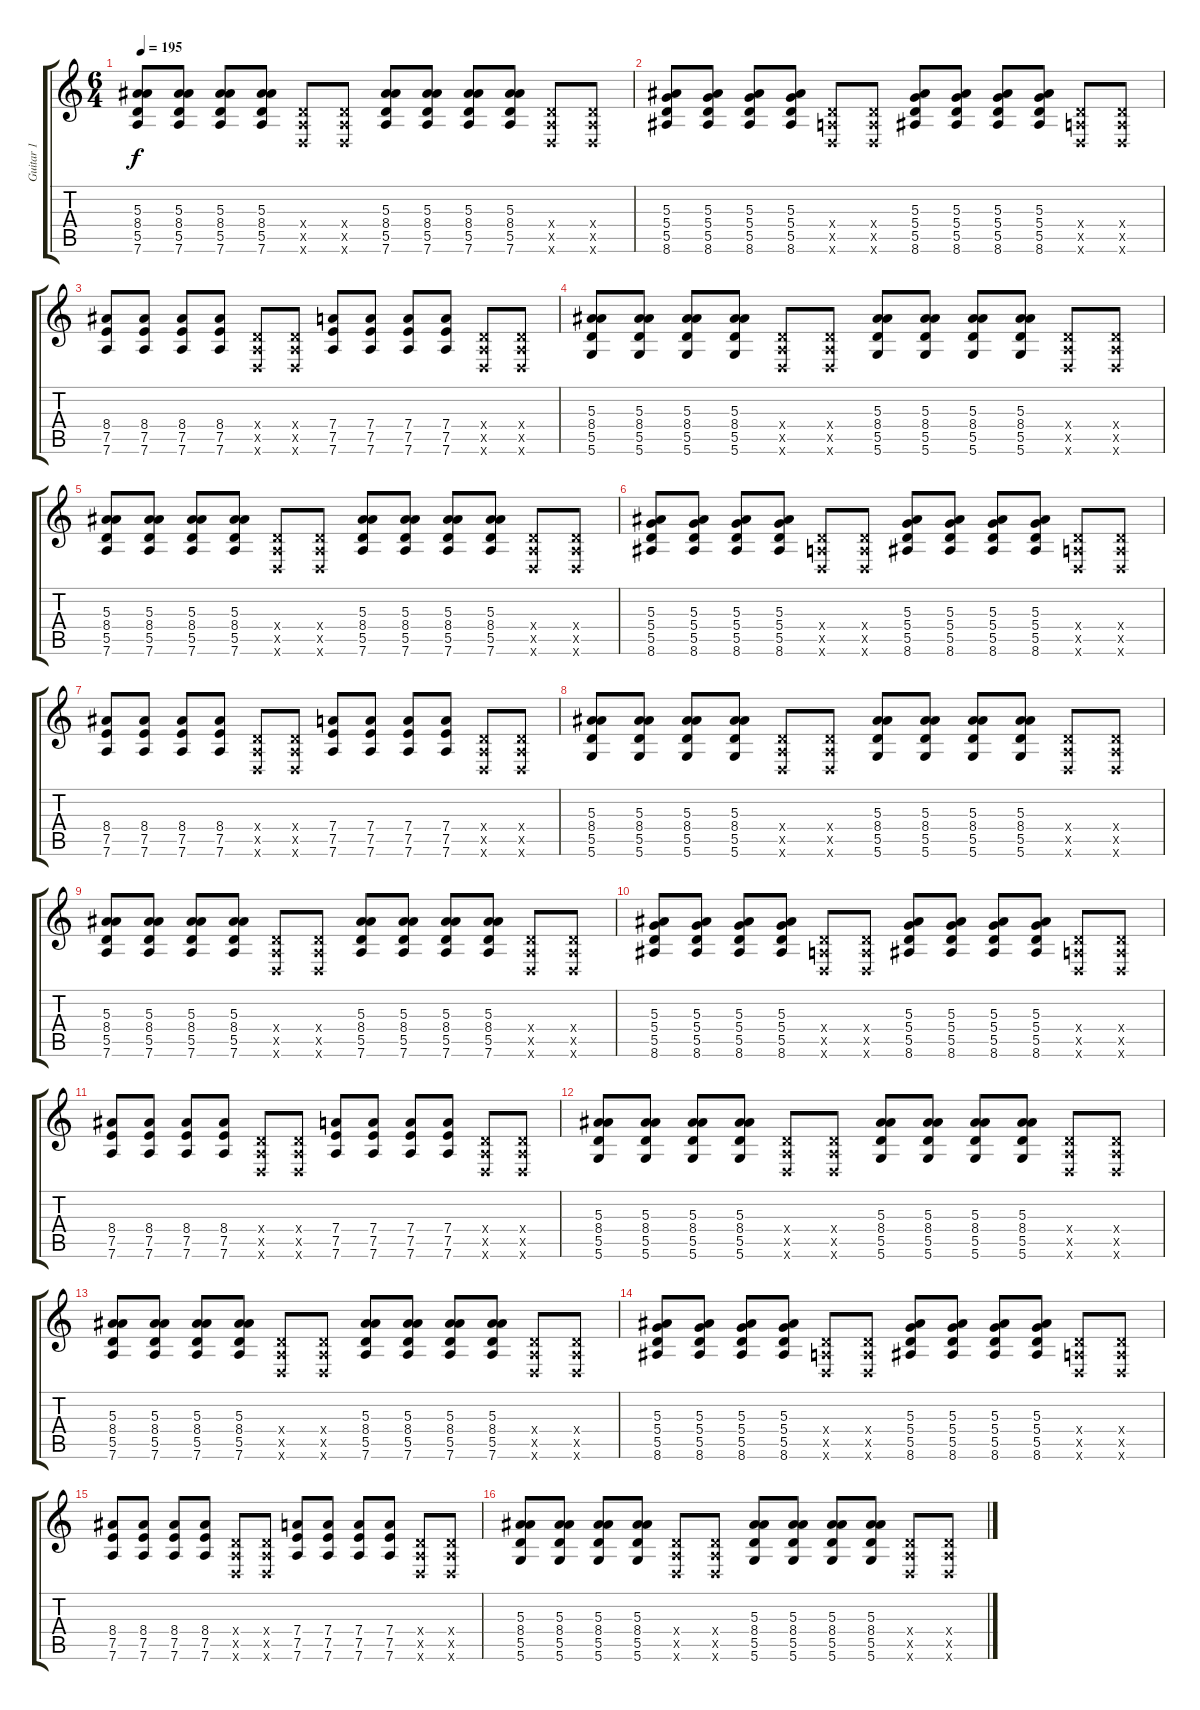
\track ("Guitar 1" "Guitar 1") {instrument distortionguitar}
\staff {score tabs}
\tuning (D4 A3 F3 D3 A2 D2) {hide}
\ts (6 4)
\tempo 195
\clef g2
\ks c
(5.3 8.4 5.5 7.6).8{dy f} (5.3 8.4 5.5 7.6).8 (5.3 8.4 5.5 7.6).8 (5.3 8.4 5.5 7.6).8 (0.4{x} 0.5{x} 0.6{x}).8 (0.4{x} 0.5{x} 0.6{x}).8 (5.3 8.4 5.5 7.6).8 (5.3 8.4 5.5 7.6).8 (5.3 8.4 5.5 7.6).8 (5.3 8.4 5.5 7.6).8 (0.4{x} 0.5{x} 0.6{x}).8 (0.4{x} 0.5{x} 0.6{x}).8 |
(5.3 5.4 5.5 8.6).8 (5.3 5.4 5.5 8.6).8 (5.3 5.4 5.5 8.6).8 (5.3 5.4 5.5 8.6).8 (0.4{x} 0.5{x} 0.6{x}).8 (0.4{x} 0.5{x} 0.6{x}).8 (5.3 5.4 5.5 8.6).8 (5.3 5.4 5.5 8.6).8 (5.3 5.4 5.5 8.6).8 (5.3 5.4 5.5 8.6).8 (0.4{x} 0.5{x} 0.6{x}).8 (0.4{x} 0.5{x} 0.6{x}).8 |
(8.4 7.5 7.6).8 (8.4 7.5 7.6).8 (8.4 7.5 7.6).8 (8.4 7.5 7.6).8 (0.4{x} 0.5{x} 0.6{x}).8 (0.4{x} 0.5{x} 0.6{x}).8 (7.4 7.5 7.6).8 (7.4 7.5 7.6).8 (7.4 7.5 7.6).8 (7.4 7.5 7.6).8 (0.4{x} 0.5{x} 0.6{x}).8 (0.4{x} 0.5{x} 0.6{x}).8 |
(5.3 8.4 5.5 5.6).8{volume 13 balance 2} (5.3 8.4 5.5 5.6).8 (5.3 8.4 5.5 5.6).8 (5.3 8.4 5.5 5.6).8 (0.4{x} 0.5{x} 0.6{x}).8 (0.4{x} 0.5{x} 0.6{x}).8 (5.3 8.4 5.5 5.6).8 (5.3 8.4 5.5 5.6).8 (5.3 8.4 5.5 5.6).8 (5.3 8.4 5.5 5.6).8 (0.4{x} 0.5{x} 0.6{x}).8 (0.4{x} 0.5{x} 0.6{x}).8 |
(5.3 8.4 5.5 7.6).8 (5.3 8.4 5.5 7.6).8 (5.3 8.4 5.5 7.6).8 (5.3 8.4 5.5 7.6).8 (0.4{x} 0.5{x} 0.6{x}).8 (0.4{x} 0.5{x} 0.6{x}).8 (5.3 8.4 5.5 7.6).8 (5.3 8.4 5.5 7.6).8 (5.3 8.4 5.5 7.6).8 (5.3 8.4 5.5 7.6).8 (0.4{x} 0.5{x} 0.6{x}).8 (0.4{x} 0.5{x} 0.6{x}).8 |
(5.3 5.4 5.5 8.6).8 (5.3 5.4 5.5 8.6).8 (5.3 5.4 5.5 8.6).8 (5.3 5.4 5.5 8.6).8 (0.4{x} 0.5{x} 0.6{x}).8 (0.4{x} 0.5{x} 0.6{x}).8 (5.3 5.4 5.5 8.6).8 (5.3 5.4 5.5 8.6).8 (5.3 5.4 5.5 8.6).8 (5.3 5.4 5.5 8.6).8 (0.4{x} 0.5{x} 0.6{x}).8 (0.4{x} 0.5{x} 0.6{x}).8 |
(8.4 7.5 7.6).8 (8.4 7.5 7.6).8 (8.4 7.5 7.6).8 (8.4 7.5 7.6).8 (0.4{x} 0.5{x} 0.6{x}).8 (0.4{x} 0.5{x} 0.6{x}).8 (7.4 7.5 7.6).8 (7.4 7.5 7.6).8 (7.4 7.5 7.6).8 (7.4 7.5 7.6).8 (0.4{x} 0.5{x} 0.6{x}).8 (0.4{x} 0.5{x} 0.6{x}).8 |
(5.3 8.4 5.5 5.6).8{volume 13 balance 2} (5.3 8.4 5.5 5.6).8 (5.3 8.4 5.5 5.6).8 (5.3 8.4 5.5 5.6).8 (0.4{x} 0.5{x} 0.6{x}).8 (0.4{x} 0.5{x} 0.6{x}).8 (5.3 8.4 5.5 5.6).8 (5.3 8.4 5.5 5.6).8 (5.3 8.4 5.5 5.6).8 (5.3 8.4 5.5 5.6).8 (0.4{x} 0.5{x} 0.6{x}).8 (0.4{x} 0.5{x} 0.6{x}).8 |
(5.3 8.4 5.5 7.6).8 (5.3 8.4 5.5 7.6).8 (5.3 8.4 5.5 7.6).8 (5.3 8.4 5.5 7.6).8 (0.4{x} 0.5{x} 0.6{x}).8 (0.4{x} 0.5{x} 0.6{x}).8 (5.3 8.4 5.5 7.6).8 (5.3 8.4 5.5 7.6).8 (5.3 8.4 5.5 7.6).8 (5.3 8.4 5.5 7.6).8 (0.4{x} 0.5{x} 0.6{x}).8 (0.4{x} 0.5{x} 0.6{x}).8 |
(5.3 5.4 5.5 8.6).8 (5.3 5.4 5.5 8.6).8 (5.3 5.4 5.5 8.6).8 (5.3 5.4 5.5 8.6).8 (0.4{x} 0.5{x} 0.6{x}).8 (0.4{x} 0.5{x} 0.6{x}).8 (5.3 5.4 5.5 8.6).8 (5.3 5.4 5.5 8.6).8 (5.3 5.4 5.5 8.6).8 (5.3 5.4 5.5 8.6).8 (0.4{x} 0.5{x} 0.6{x}).8 (0.4{x} 0.5{x} 0.6{x}).8 |
(8.4 7.5 7.6).8 (8.4 7.5 7.6).8 (8.4 7.5 7.6).8 (8.4 7.5 7.6).8 (0.4{x} 0.5{x} 0.6{x}).8 (0.4{x} 0.5{x} 0.6{x}).8 (7.4 7.5 7.6).8 (7.4 7.5 7.6).8 (7.4 7.5 7.6).8 (7.4 7.5 7.6).8 (0.4{x} 0.5{x} 0.6{x}).8 (0.4{x} 0.5{x} 0.6{x}).8 |
(5.3 8.4 5.5 5.6).8{volume 13 balance 2} (5.3 8.4 5.5 5.6).8 (5.3 8.4 5.5 5.6).8 (5.3 8.4 5.5 5.6).8 (0.4{x} 0.5{x} 0.6{x}).8 (0.4{x} 0.5{x} 0.6{x}).8 (5.3 8.4 5.5 5.6).8 (5.3 8.4 5.5 5.6).8 (5.3 8.4 5.5 5.6).8 (5.3 8.4 5.5 5.6).8 (0.4{x} 0.5{x} 0.6{x}).8 (0.4{x} 0.5{x} 0.6{x}).8 |
(5.3 8.4 5.5 7.6).8 (5.3 8.4 5.5 7.6).8 (5.3 8.4 5.5 7.6).8 (5.3 8.4 5.5 7.6).8 (0.4{x} 0.5{x} 0.6{x}).8 (0.4{x} 0.5{x} 0.6{x}).8 (5.3 8.4 5.5 7.6).8 (5.3 8.4 5.5 7.6).8 (5.3 8.4 5.5 7.6).8 (5.3 8.4 5.5 7.6).8 (0.4{x} 0.5{x} 0.6{x}).8 (0.4{x} 0.5{x} 0.6{x}).8 |
(5.3 5.4 5.5 8.6).8 (5.3 5.4 5.5 8.6).8 (5.3 5.4 5.5 8.6).8 (5.3 5.4 5.5 8.6).8 (0.4{x} 0.5{x} 0.6{x}).8 (0.4{x} 0.5{x} 0.6{x}).8 (5.3 5.4 5.5 8.6).8 (5.3 5.4 5.5 8.6).8 (5.3 5.4 5.5 8.6).8 (5.3 5.4 5.5 8.6).8 (0.4{x} 0.5{x} 0.6{x}).8 (0.4{x} 0.5{x} 0.6{x}).8 |
(8.4 7.5 7.6).8 (8.4 7.5 7.6).8 (8.4 7.5 7.6).8 (8.4 7.5 7.6).8 (0.4{x} 0.5{x} 0.6{x}).8 (0.4{x} 0.5{x} 0.6{x}).8 (7.4 7.5 7.6).8 (7.4 7.5 7.6).8 (7.4 7.5 7.6).8 (7.4 7.5 7.6).8 (0.4{x} 0.5{x} 0.6{x}).8 (0.4{x} 0.5{x} 0.6{x}).8 |
(5.3 8.4 5.5 5.6).8{volume 13 balance 2} (5.3 8.4 5.5 5.6).8 (5.3 8.4 5.5 5.6).8 (5.3 8.4 5.5 5.6).8 (0.4{x} 0.5{x} 0.6{x}).8 (0.4{x} 0.5{x} 0.6{x}).8 (5.3 8.4 5.5 5.6).8 (5.3 8.4 5.5 5.6).8 (5.3 8.4 5.5 5.6).8 (5.3 8.4 5.5 5.6).8 (0.4{x} 0.5{x} 0.6{x}).8 (0.4{x} 0.5{x} 0.6{x}).8
